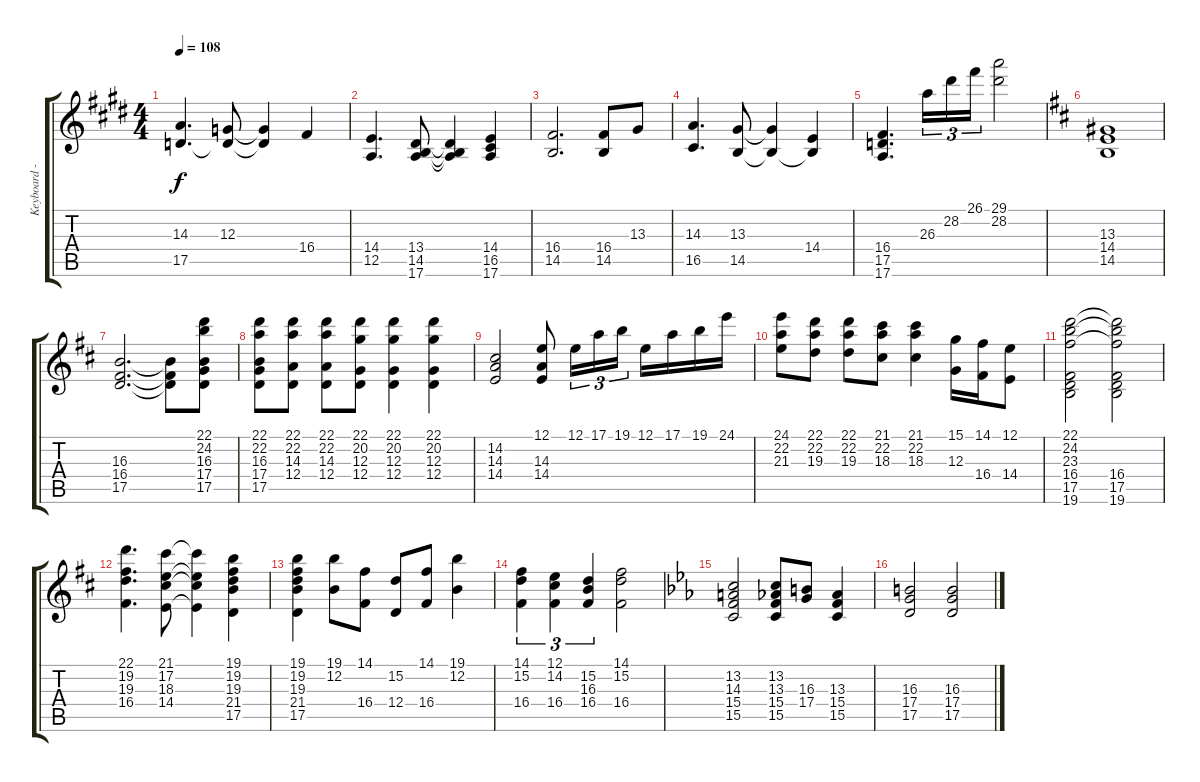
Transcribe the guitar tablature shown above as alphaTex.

\track ("Keyboard - Jordan Rudess" "Keyboard -") {instrument acousticgrandpiano}
\staff {score tabs}
\tuning (E4 B3 G3 D3 A2 E2) {hide}
\ts (4 4)
\tempo 108
\clef g2
\ks e
(14.3 17.5).4{d dy f} (12.3 17.5{t}).8 (12.3{t} 17.5{t}).4 16.4.4 |
(14.4 12.5).4{d} (13.4 14.5 17.6).8 (13.4{t} 14.5{t} 17.6{t}).4 (14.4 16.5 17.6).4 |
(16.4 14.5).2{d} (16.4 14.5).8 13.3.8 |
(14.3 16.5).4{d} (13.3 14.5).8 (13.3{t} 14.5{t}).4 (14.4 14.5{t}).4 |
(16.4 17.5 17.6).4{d} 26.3.16{tu (3 2) volume 13 instrument acousticgrandpiano} 28.2.16{tu (3 2)} 26.1.16{tu (3 2)} (29.1 28.2).2 |
\ks d
(13.3 14.4 14.5).1 |
(16.3 16.4 17.5).2{d} (16.3{t} 16.4{t} 17.5{t}).8 (22.1 24.2 16.3 17.4 17.5).8 |
(22.1 22.2 16.3 17.4 17.5).8 (22.1 22.2 14.3 12.4).8 (22.1 22.2 14.3 12.4).8 (22.1 20.2 12.3 12.4).8 (22.1 20.2 12.3 12.4).4 (22.1 20.2 12.3 12.4).4 |
(14.2 14.3 14.4).2 (12.1 14.3 14.4).8 12.1.16{tu (3 2)} 17.1.16{tu (3 2)} 19.1.16{tu (3 2)} 12.1.16 17.1.16 19.1.16 24.1.16 |
(24.1 22.2 21.3).8 (22.1 22.2 19.3).8 (22.1 22.2 19.3).8 (21.1 22.2 18.3).8 (21.1 22.2 18.3).4 (15.1 12.3).16 (14.1 16.4).16 (12.1 14.4).8 |
(22.1 24.2 23.3 16.4 17.5 19.6).2 (22.1{t} 24.2{t} 23.3{t} 16.4 17.5 19.6).2 |
(22.1 19.2 19.3 16.4).4{d} (21.1 17.2 18.3 14.4).8 (21.1{t} 17.2{t} 18.3{t} 14.4{t}).4 (19.1 19.2 19.3 21.4 17.5).4 |
(19.1 19.2 19.3 21.4 17.5).4 (19.1 12.2).8 (14.1 16.4).8 (15.2 12.4).8 (14.1 16.4).8 (19.1 12.2).4 |
(14.1 15.2 16.4).4{tu (3 2)} (12.1 14.2 16.4).4{tu (3 2)} (15.2 16.3 16.4).4{tu (3 2)} (14.1 15.2 16.4).2 |
\ks eb
(13.2 14.3 15.4 15.5).2 (13.2 13.3 15.4 15.5).8 (16.3 17.4).8 (13.3 15.4 15.5).4 |
(16.3 17.4 17.5).2 (16.3 17.4 17.5).2
